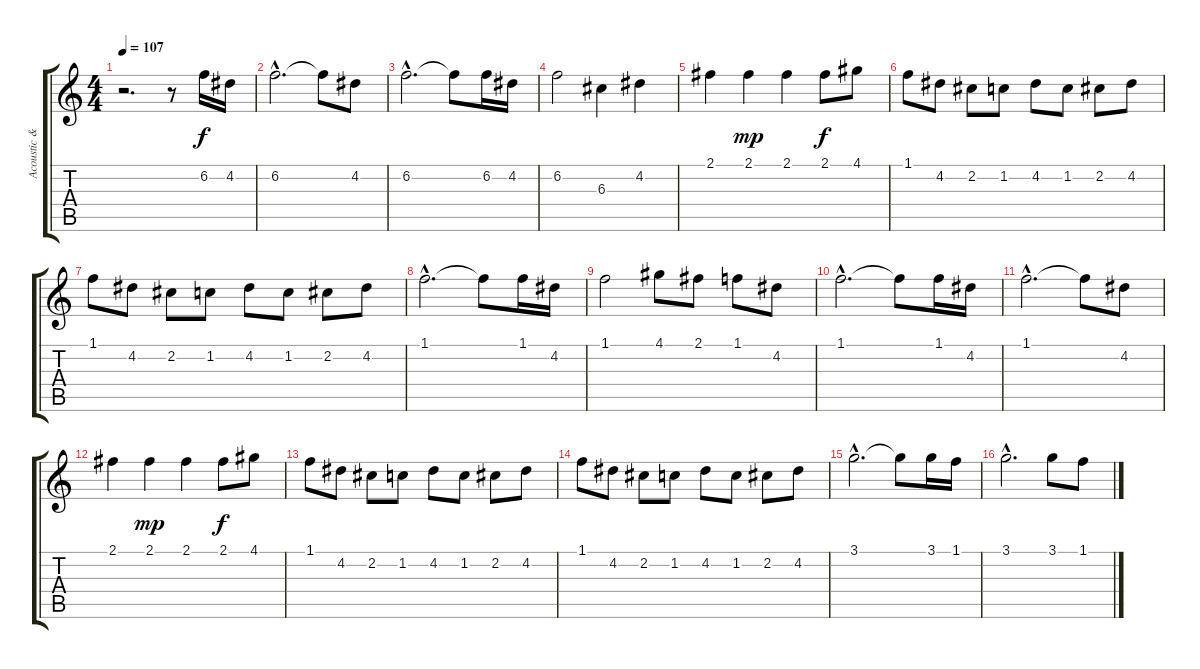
\track ("Acoustic & Horn" "Acoustic &") {instrument acousticguitarsteel}
\staff {score tabs}
\tuning (E4 B3 G3 D3 A2 E2) {hide}
\ts (4 4)
\tempo 107
\clef g2
\ks c
r.2{d dy f instrument acousticguitarsteel} r.8 6.2.16 4.2.16 |
6.2{hac}.2{d} 6.2{t}.8 4.2.8 |
6.2{hac}.2{d} 6.2{t}.8 6.2.16 4.2.16 |
6.2.2 6.3.4 4.2.4 |
2.1.4 2.1.4{dy mp} 2.1.4 2.1.8{dy f} 4.1.8 |
1.1.8 4.2.8 2.2.8 1.2.8 4.2.8 1.2.8 2.2.8 4.2.8 |
1.1.8 4.2.8 2.2.8 1.2.8 4.2.8 1.2.8 2.2.8 4.2.8 |
1.1{hac}.2{d} 1.1{t}.8 1.1.16 4.2.16 |
1.1.2 4.1.8 2.1.8 1.1.8 4.2.8 |
1.1{hac}.2{d} 1.1{t}.8 1.1.16 4.2.16 |
1.1{hac}.2{d} 1.1{t}.8 4.2.8 |
2.1.4 2.1.4{dy mp} 2.1.4 2.1.8{dy f} 4.1.8 |
1.1.8 4.2.8 2.2.8 1.2.8 4.2.8 1.2.8 2.2.8 4.2.8 |
1.1.8 4.2.8 2.2.8 1.2.8 4.2.8 1.2.8 2.2.8 4.2.8 |
3.1{hac}.2{d volume 10} 3.1{t}.8 3.1.16{volume 8} 1.1.16 |
3.1{hac}.2{d} 3.1.8 1.1.8
